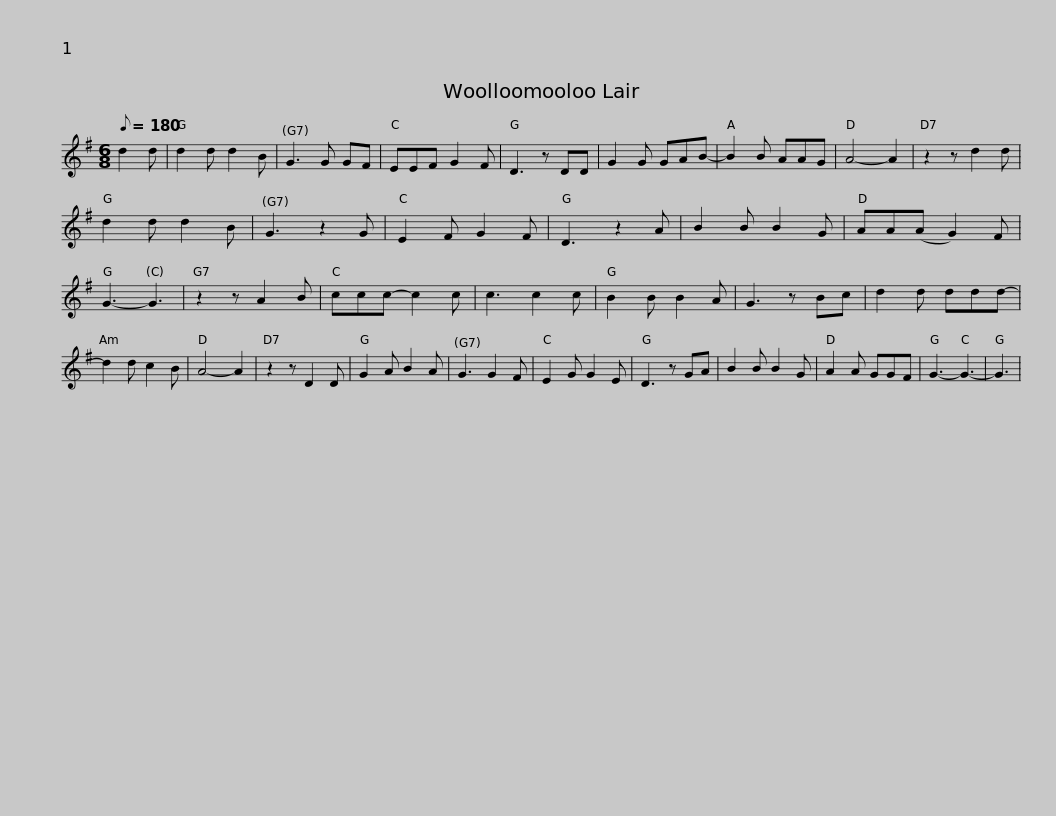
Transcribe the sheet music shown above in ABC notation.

X:1
L:1/8
Q:1/8=180
M:6/8
I:linebreak $
K:G
V:1 treble
V:1
 d2 d | d2 d d2 B | G3 G GF | EEF G2 F | D3 z DD | %5
 G2 G GAB- | B2 B AAG | A4- A2 | z2 z d2 d | d2 d d2 B |$ %10
 G3 z2 G | E2 F G2 F | D3 z2 A | B2 B B2 G | AA(A G2) F | %15
 G3- G3 | z2 z A2 B | ccc- c2 c | c3 c2 c | B2 B B2 A |$ %20
 G3 z Bc | d2 d ddd- | d2 d c2 B | A4- A2 | z2 z D2 D | %25
 G2 A B2 A | G3 G2 F | E2 G G2 E | D3 z GA | B2 B B2 G |$ %30
 A2 A GGF | G3- G3- | G3 | %33
